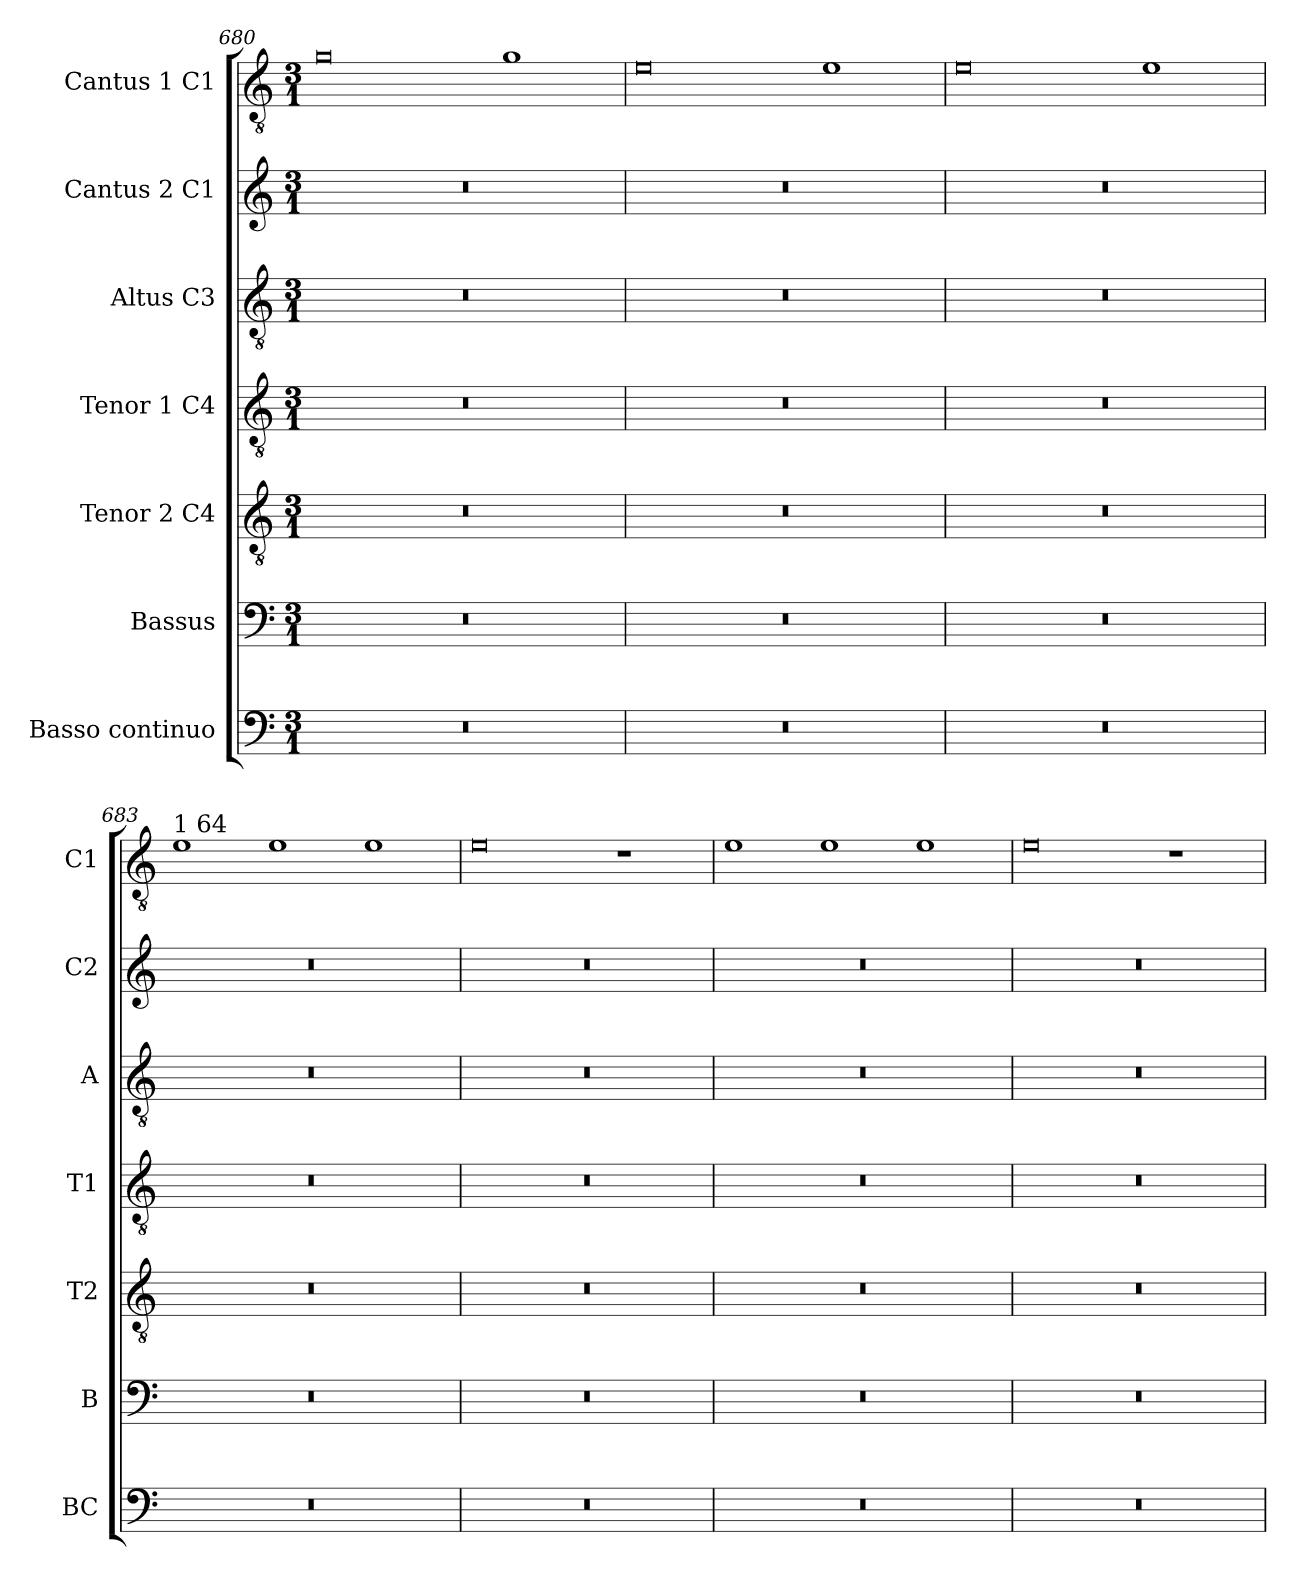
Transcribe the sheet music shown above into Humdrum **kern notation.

**kern	**kern	**kern	**kern	**kern	**kern	**kern
*part7	*part6	*part5	*part4	*part3	*part2	*part1
*staff7	*staff6	*staff5	*staff4	*staff3	*staff2	*staff1
*I"Basso continuo	*I"Bassus	*I"Tenor 2 C4	*I"Tenor 1 C4	*I"Altus C3	*I"Cantus 2 C1	*I"Cantus 1 C1
*I'BC	*I'B	*I'T2	*I'T1	*I'A	*I'C2	*I'C1
*clefF4	*clefF4	*clefGv2	*clefGv2	*clefGv2	*clefG2	*clefGv2
*ITrd7c12	*	*	*	*	*	*
*k[]	*k[]	*k[]	*k[]	*k[]	*k[]	*k[]
*C:	*C:	*C:	*C:	*C:	*C:	*C:
*M3/1	*M3/1	*M3/1	*M3/1	*M3/1	*M3/1	*M3/1
=680	=680	=680	=680	=680	=680	=680
0.r	0.r	0.r	0.r	0.r	0.r	0g
.	.	.	.	.	.	1g
=681	=681	=681	=681	=681	=681	=681
0.r	0.r	0.r	0.r	0.r	0.r	0e
.	.	.	.	.	.	1e
=682	=682	=682	=682	=682	=682	=682
0.r	0.r	0.r	0.r	0.r	0.r	0e
.	.	.	.	.	.	1e
!!LO:LB:g=z
=683	=683	=683	=683	=683	=683	=683
!	!	!	!	!	!	!LO:TX:a:t=1 64
0.r	0.r	0.r	0.r	0.r	0.r	1e
.	.	.	.	.	.	1e
.	.	.	.	.	.	1e
=684	=684	=684	=684	=684	=684	=684
0.r	0.r	0.r	0.r	0.r	0.r	0e
.	.	.	.	.	.	1r
=685	=685	=685	=685	=685	=685	=685
0.r	0.r	0.r	0.r	0.r	0.r	1e
.	.	.	.	.	.	1e
.	.	.	.	.	.	1e
=686	=686	=686	=686	=686	=686	=686
0.r	0.r	0.r	0.r	0.r	0.r	0e
.	.	.	.	.	.	1r
=	=	=	=	=	=	=
*-	*-	*-	*-	*-	*-	*-
